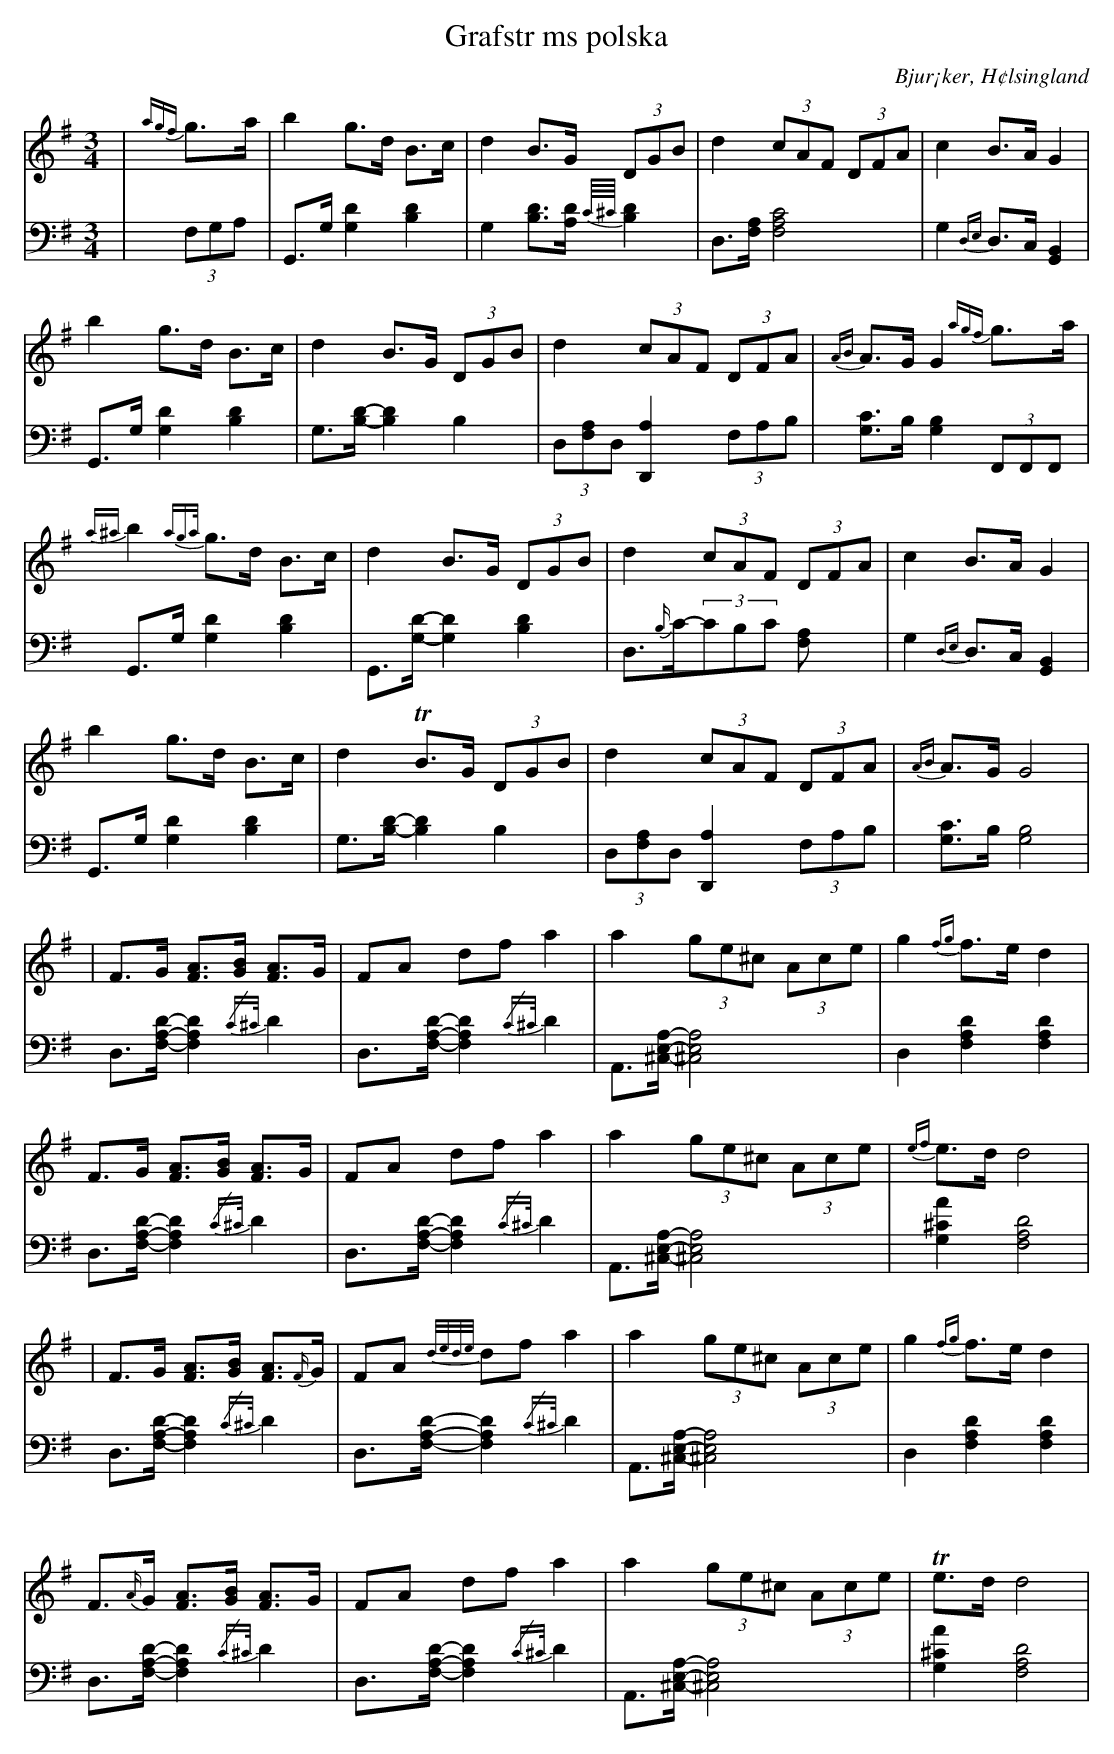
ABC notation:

X:1
T: Grafstr ms polska
O: Bjur¡ker, H¢lsingland
M: 3/4
L: 1/8
K: G
V:1
V:2
V: 1
|{agf}g>a|b2 g>d B>c|d2 B>G (3DGB|d2 (3cAF (3DFA|c2 B>A G2|
b2 g>d B>c|d2 B>G (3DGB|d2 (3cAF (3DFA|{AB}A>G G2 {agf}g>a|
{a^a}b2 {aga/}g>d B>c|d2 B>G (3DGB|d2 (3cAF (3DFA|c2 B>A G2|
b2 g>d B>c|d2 TB>G (3DGB|d2 (3cAF (3DFA|{AB}A>G G4|
|F>G [FA]>[GB] [FA]>G |FA df a2 |a2 (3ge^c (3Ace |g2 {fg}f>e d2 |
F>G [FA]>[GB] [FA]>G |FA df a2 |a2 (3ge^c (3Ace |{ef}e>d d4|
|F>G [FA]>[GB] [FA]>{F/}G |FA {d/e/d/e/}df a2 |a2 (3ge^c (3Ace |g2 {fg}f>e d2 |
F>{A/}G [FA]>[GB] [FA]>G |FA df a2 |a2 (3ge^c (3Ace |Te>d d4|
V:2 clef=bass
|(3F,G,A, | G,,>G, [G,2D2] [B,2D2]|G,2 [B,D]>[A,D] {C//^C//}[B,D]2|D,>[F,A,] [F,4A,4C4]| G,2 {D,E,}D,>C, [G,,2B,,2]|
 G,,>G, [G,2D2] [B,2D2]|G,>[B,D]-[B,2D2] B,2|(3D,[F,A,]D, [D,,2A,2] (3F,A,B,| [G,C]>B, [G,2B,2](3F,,F,,F,,|
G,,>G, [G,2D2] [B,2D2]|G,,>[G,D]-[G,2D2] [B,2D2]|D,>{B,/}C-(3CB,C [F,2A,]| G,2 {D,E,}D,>C, [G,,2B,,2]|
 G,,>G, [G,2D2] [B,2D2]|G,>[B,D]-[B,2D2] B,2|(3D,[F,A,]D, [D,,2A,2] (3F,A,B,| [G,C]>B, [G,4B,4]|
D,>[F,A,D]-[F,2A,2D2] {/C^C/}D2|D,>[F,A,D]-[F,2A,2D2] {/C^C/}D2| A,,>[^C,E,A,]-[^C,4E,4A,4]|D,2 [F,2A,2D2] [F,2A,2D2] |
D,>[F,A,D]-[F,2A,2D2] {/C^C/}D2| D,>[F,A,D]-[F,2A,2D2] {/C^C/}D2| A,,>[^C,E,A,]-[^C,4E,4A,4]| [G,2A2^C2] [F,4A,4D4]|
D,>[F,A,D]-[F,2A,2D2] {/C^C/}D2|D,>[F,A,D]-[F,2A,2D2] {/C^C/}D2| A,,>[^C,E,A,]-[^C,4E,4A,4]|D,2 [F,2A,2D2] [F,2A,2D2] |
D,>[F,A,D]-[F,2A,2D2] {/C^C/}D2| D,>[F,A,D]-[F,2A,2D2] {/C^C/}D2| A,,>[^C,E,A,]-[^C,4E,4A,4]| [G,2A2^C2] [F,4A,4D4]|
